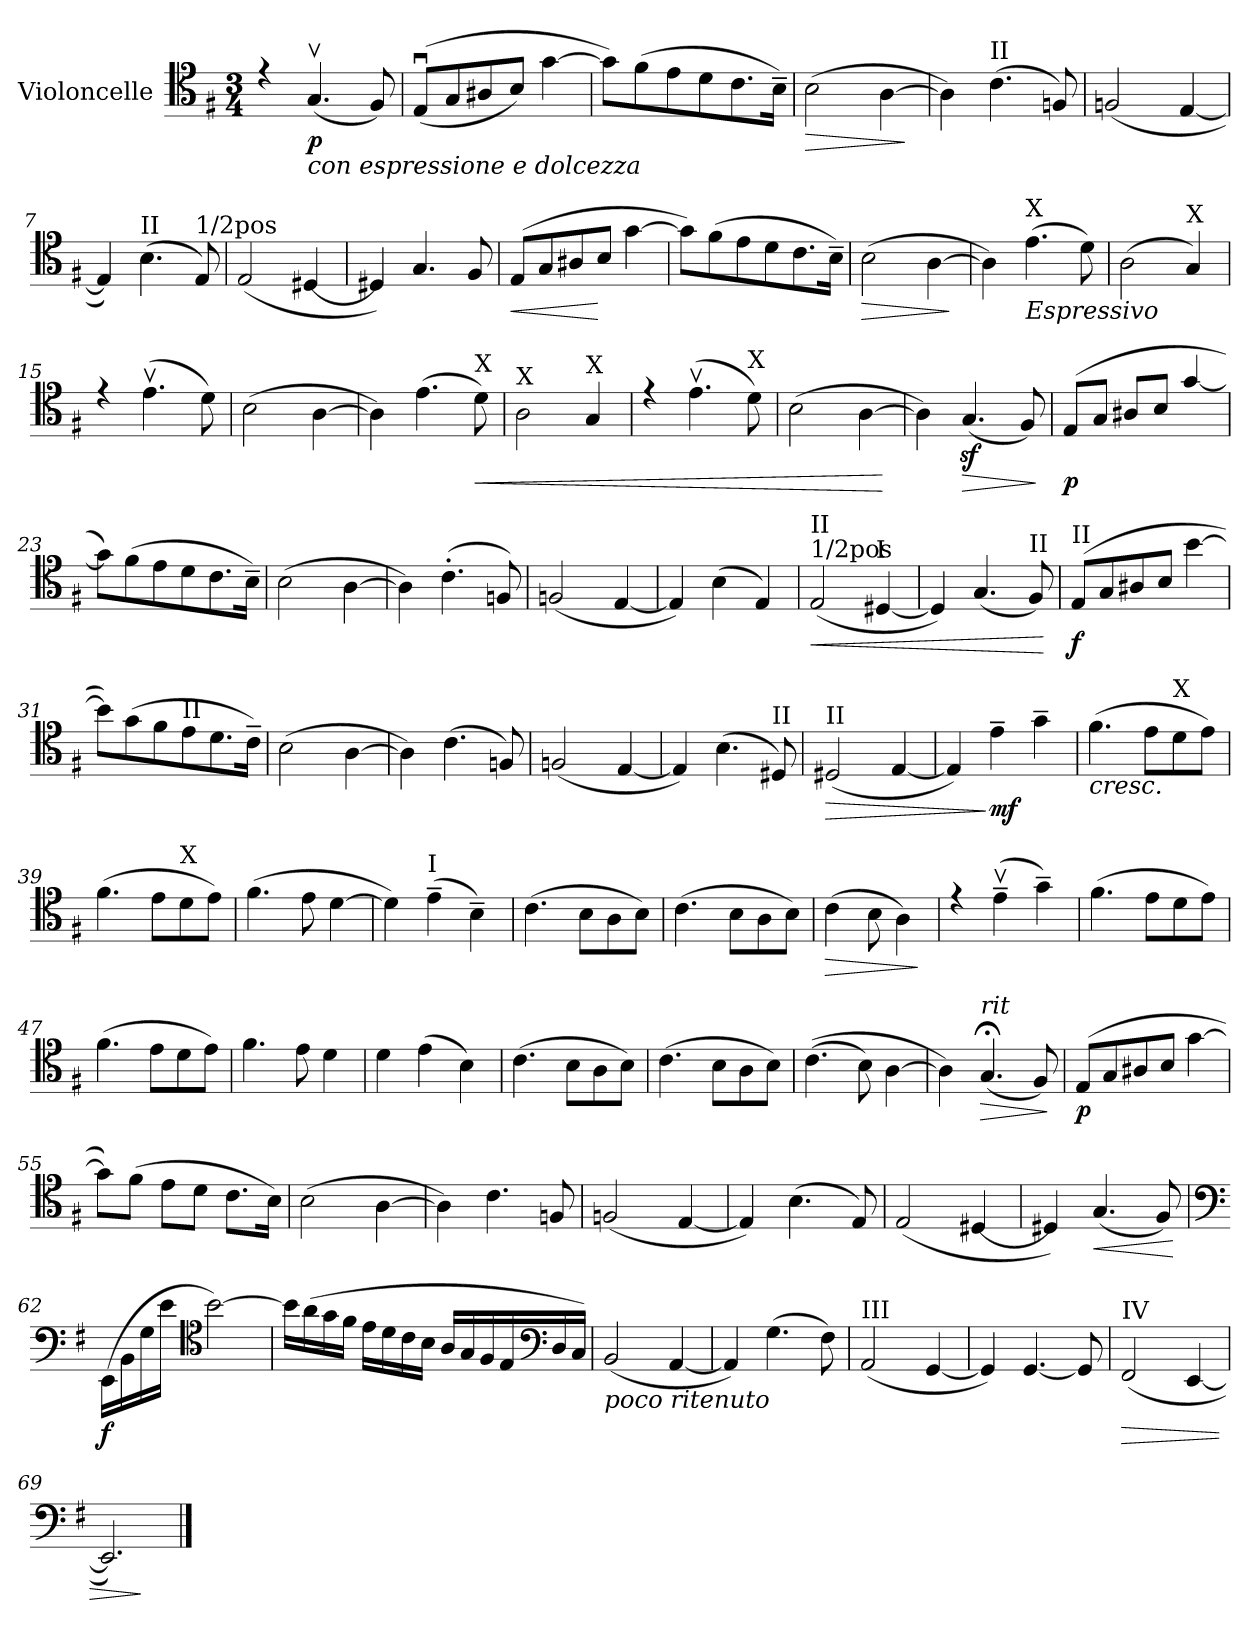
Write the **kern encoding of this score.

**kern	**dynam
*part1	*part1
*staff1	*staff1
*I"Violoncelle	*
*I'Vlc	*
*clefC4	*
*k[f#]	*
*M3/4	*
*MM76	*
=1	=1
4re	.
!LO:TX:b:i:t=con espressione e dolcezza	!
!	!LO:DY:b
(<4.Gv/	p
8F#/)	.
=2	=2
(<(>8Eu/L	.
8G/	.
8A#X/	.
8B/J)	.
[4g\	.
=3	=3
8g\L])	.
(>8f#\	.
8e\	.
8d\	.
8.c\	.
16B~\Jk)	.
=4	=4
!	!LO:HP:b
(>2B\	>
[4A\	.
.	]
!!LO:LB:g=z
=5	=5
4A\])	.
!LO:TX:a:t=II	!
(>4.c\	.
8Fn/)	.
=6	=6
(<2Fn/	.
[4E/	.
=7	=7
4E/])	.
!LO:TX:a:t=II	!
(>4.B\	.
!LO:TX:a:t=1/2pos	!
8E/)	.
=8	=8
(<2E/	.
[4D#X/	.
=9	=9
4D#X/])	.
4.G/	.
8F#/	.
!!LO:LB:g=z
=10	=10
!	!LO:HP:b
(>8E/L	<
8G/	.
8A#X/	.
8B/J	[
[4g\	.
=11	=11
8g\L])	.
(>8f#\	.
8e\	.
8d\	.
8.c\	.
16B~\Jk)	.
=12	=12
!	!LO:HP:b
(>2B\	>
[4A\	.
.	]
=13	=13
4A\])	.
!LO:TX:b:i:t=Espressivo	!
!LO:TX:a:t=X	!
(>4.e\	.
8d\)	.
=14	=14
(>2A\	.
!LO:TX:a:t=X	!
4G/)	.
!!LO:LB:g=z
=15	=15
4re	.
(>4.ev\	.
8d\)	.
=16	=16
(>2B\	.
[4A\	.
=17	=17
4A\])	.
(>4.e\	.
!LO:TX:a:t=X	!
!	!LO:HP:b
8d\)	<
=18	=18
!LO:TX:a:t=X	!
2A\	.
!LO:TX:a:t=X	!
4G/	.
=19	=19
4re	.
(>4.ev\	.
!LO:TX:a:t=X	!
8d\)	.
=20	=20
(>2B\	.
[4A\	.
.	[
!!LO:LB:g=z
=21	=21
4A\])	.
!	!LO:HP:b
(<4.Gz</	>
8F#/)	.
.	]
=22	=22
!	!LO:DY:b
(<8E/L	p
8G/J	.
8A#X/L	.
8B/J	.
[4g/	.
=23	=23
8g\L])	.
(>8f#\	.
8e\	.
8d\	.
8.c\	.
16B~\Jk)	.
=24	=24
(>2B\	.
[4A\	.
!!LO:LB:g=z
=25	=25
4A\])	.
(>4.c'\	.
8Fn/)	.
=26	=26
(<2Fn/	.
[4E/	.
=27	=27
4E/])	.
(>4B\	.
4E/)	.
=28	=28
!LO:TX:a:t=1/2pos	!
!LO:TX:a:t=II	!
!	!LO:HP:b
(<2E/	<
!LO:TX:a:t=I	!
[4D#X/	.
=29	=29
4D#/])	.
(<4.G/	.
!LO:TX:a:t=II	!
8F#/)	.
.	[
=30	=30
!LO:TX:a:t=II	!
!	!LO:DY:b
(>8E/L	f
8G/	.
8A#X/	.
8B/J	.
[4b\	.
!!LO:LB:g=z
=31	=31
8b\L])	.
(>8g\	.
8f#\	.
!LO:TX:a:t=II	!
8e\	.
8.d\	.
16c~\Jk)	.
=32	=32
(>2B\	.
[4A\	.
=33	=33
4A\])	.
(>4.c\	.
8Fn/)	.
=34	=34
(<2Fn/	.
[4E/	.
=35	=35
4E/])	.
(>4.B\	.
!LO:TX:a:t=II	!
8D#X/)	.
!!LO:PB:g=z
=36	=36
!LO:TX:a:t=II	!
!	!LO:HP:b
(<2D#X/	>
[4E/	.
=37	=37
4E/])	.
!	!LO:DY:n=1:b
4e~\	] mf
4g~\	.
=38	=38
!LO:TX:b:i:t=cresc.	!
(>4.f#\	.
8e\L	.
!LO:TX:a:t=X	!
8d\	.
8e\J)	.
=39	=39
(>4.f#\	.
8e\L	.
!LO:TX:a:t=X	!
8d\	.
8e\J)	.
=40	=40
(>4.f#\	.
8e\	.
[4d\	.
!!LO:LB:g=z
=41	=41
4d\])	.
!LO:TX:a:t=I	!
(>4e~\	.
4B~\)	.
=42	=42
(>4.c\	.
8B\L	.
8A\	.
8B\J)	.
=43	=43
(>4.c\	.
8B\L	.
8A\	.
8B\J)	.
=44	=44
!	!LO:HP:b
(>4c\	>
8B\	.
4A\)	.
.	]
!!LO:LB:g=z
=45	=45
4re	.
(>4ev~\	.
4g~\)	.
=46	=46
(>4.f#\	.
8e\L	.
8d\	.
8e\J)	.
=47	=47
(>4.f#\	.
8e\L	.
8d\	.
8e\J)	.
=48	=48
4.f#\	.
8e\	.
4d\	.
!!LO:LB:g=z
=49	=49
4d\	.
(>4e\	.
4B\)	.
=50	=50
(>4.c\	.
8B\L	.
8A\	.
8B\J)	.
=51	=51
(>4.c\	.
8B\L	.
8A\	.
8B\J)	.
=52	=52
(>(>4.c\	.
8B\)	.
[4A\	.
=53	=53
4A\])	.
!LO:TX:a:i:t=rit	!
!	!LO:HP:b
(<4.G;</	>
8F#/)	.
.	]
!!LO:LB:g=z
=54	=54
!	!LO:DY:b
(>8E/L	p
8G/	.
8A#X/	.
8B/J	.
[4g\	.
=55	=55
8g\L])	.
(>8f#\J	.
8e\L	.
8d\J	.
8.c\L	.
16B\Jk)	.
=56	=56
(>2B\	.
[4A\	.
=57	=57
4A\])	.
4.c\	.
8Fn/	.
!!LO:LB:g=z
=58	=58
(<2Fn/	.
[4E/	.
=59	=59
4E/])	.
(>4.B\	.
8E/)	.
=60	=60
(<2E/	.
[4D#X/	.
=61	=61
4D#X/])	.
!	!LO:HP:b
(<4.G/	<
8F#/)	.
.	[
!!LO:LB:g=z
=62	=62
*clefF4	*
!	!LO:DY:b
(>16EE\LL	f
16BB\	.
16G\	.
16e\JJ	.
*clefC4	*
[2b\)	.
=63	=63
16b\LL]	.
(>16a\	.
16g\	.
16f#\JJ	.
16e\LL	.
16d\	.
16c\	.
16B\JJ	.
16A/LL	.
16G/	.
16F#/	.
16E/	.
*clefF4	*
16D/	.
16C/JJ)	.
=64	=64
!LO:TX:b:i:t=poco ritenuto	!
(<2BB/	.
[4AA/	.
!!LO:LB:g=z
=65	=65
4AA/])	.
(>4.G\	.
8F#\)	.
=66	=66
!LO:TX:a:t=III	!
(<2AA/	.
[4GG/	.
=67	=67
4GG/])	.
[4.GG/	.
8GG/]	.
=68	=68
!LO:TX:a:t=IV	!
!	!LO:HP:b
(<2FF#/	>
[4EE/	.
=69	=69
2.EE/])	.
.	]
==	==
*-	*-
